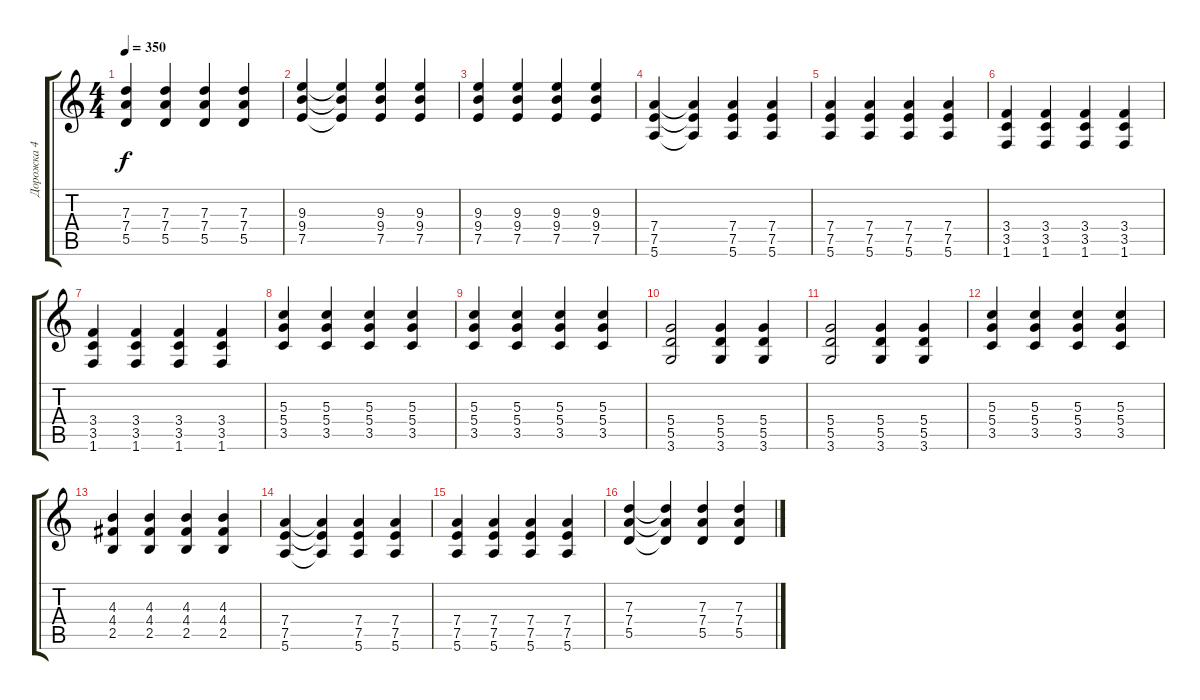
\track ("Дорожка 4" "Дорожка 4") {instrument distortionguitar}
\staff {score tabs}
\tuning (E4 B3 G3 D3 A2 E2) {hide}
\ts (4 4)
\tempo 350
\clef g2
\ks c
(7.3 7.4 5.5).4{dy f} (7.3 7.4 5.5).4 (7.3 7.4 5.5).4 (7.3 7.4 5.5).4 |
(9.3 9.4 7.5).4 (9.3{t} 9.4{t} 7.5{t}).4 (9.3 9.4 7.5).4 (9.3 9.4 7.5).4 |
(9.3 9.4 7.5).4 (9.3 9.4 7.5).4 (9.3 9.4 7.5).4 (9.3 9.4 7.5).4 |
(7.4 7.5 5.6).4 (7.4{t} 7.5{t} 5.6{t}).4 (7.4 7.5 5.6).4 (7.4 7.5 5.6).4 |
(7.4 7.5 5.6).4 (7.4 7.5 5.6).4 (7.4 7.5 5.6).4 (7.4 7.5 5.6).4 |
(3.4 3.5 1.6).4 (3.4 3.5 1.6).4 (3.4 3.5 1.6).4 (3.4 3.5 1.6).4 |
(3.4 3.5 1.6).4 (3.4 3.5 1.6).4 (3.4 3.5 1.6).4 (3.4 3.5 1.6).4 |
(5.3 5.4 3.5).4 (5.3 5.4 3.5).4 (5.3 5.4 3.5).4 (5.3 5.4 3.5).4 |
(5.3 5.4 3.5).4 (5.3 5.4 3.5).4 (5.3 5.4 3.5).4 (5.3 5.4 3.5).4 |
(5.4 5.5 3.6).2 (5.4 5.5 3.6).4 (5.4 5.5 3.6).4 |
(5.4 5.5 3.6).2 (5.4 5.5 3.6).4 (5.4 5.5 3.6).4 |
(5.3 5.4 3.5).4 (5.3 5.4 3.5).4 (5.3 5.4 3.5).4 (5.3 5.4 3.5).4 |
(4.3 4.4 2.5).4 (4.3 4.4 2.5).4 (4.3 4.4 2.5).4 (4.3 4.4 2.5).4 |
(7.4 7.5 5.6).4 (7.4{t} 7.5{t} 5.6{t}).4 (7.4 7.5 5.6).4 (7.4 7.5 5.6).4 |
(7.4 7.5 5.6).4 (7.4 7.5 5.6).4 (7.4 7.5 5.6).4 (7.4 7.5 5.6).4 |
(7.3 7.4 5.5).4 (7.3{t} 7.4{t} 5.5{t}).4 (7.3 7.4 5.5).4 (7.3 7.4 5.5).4
